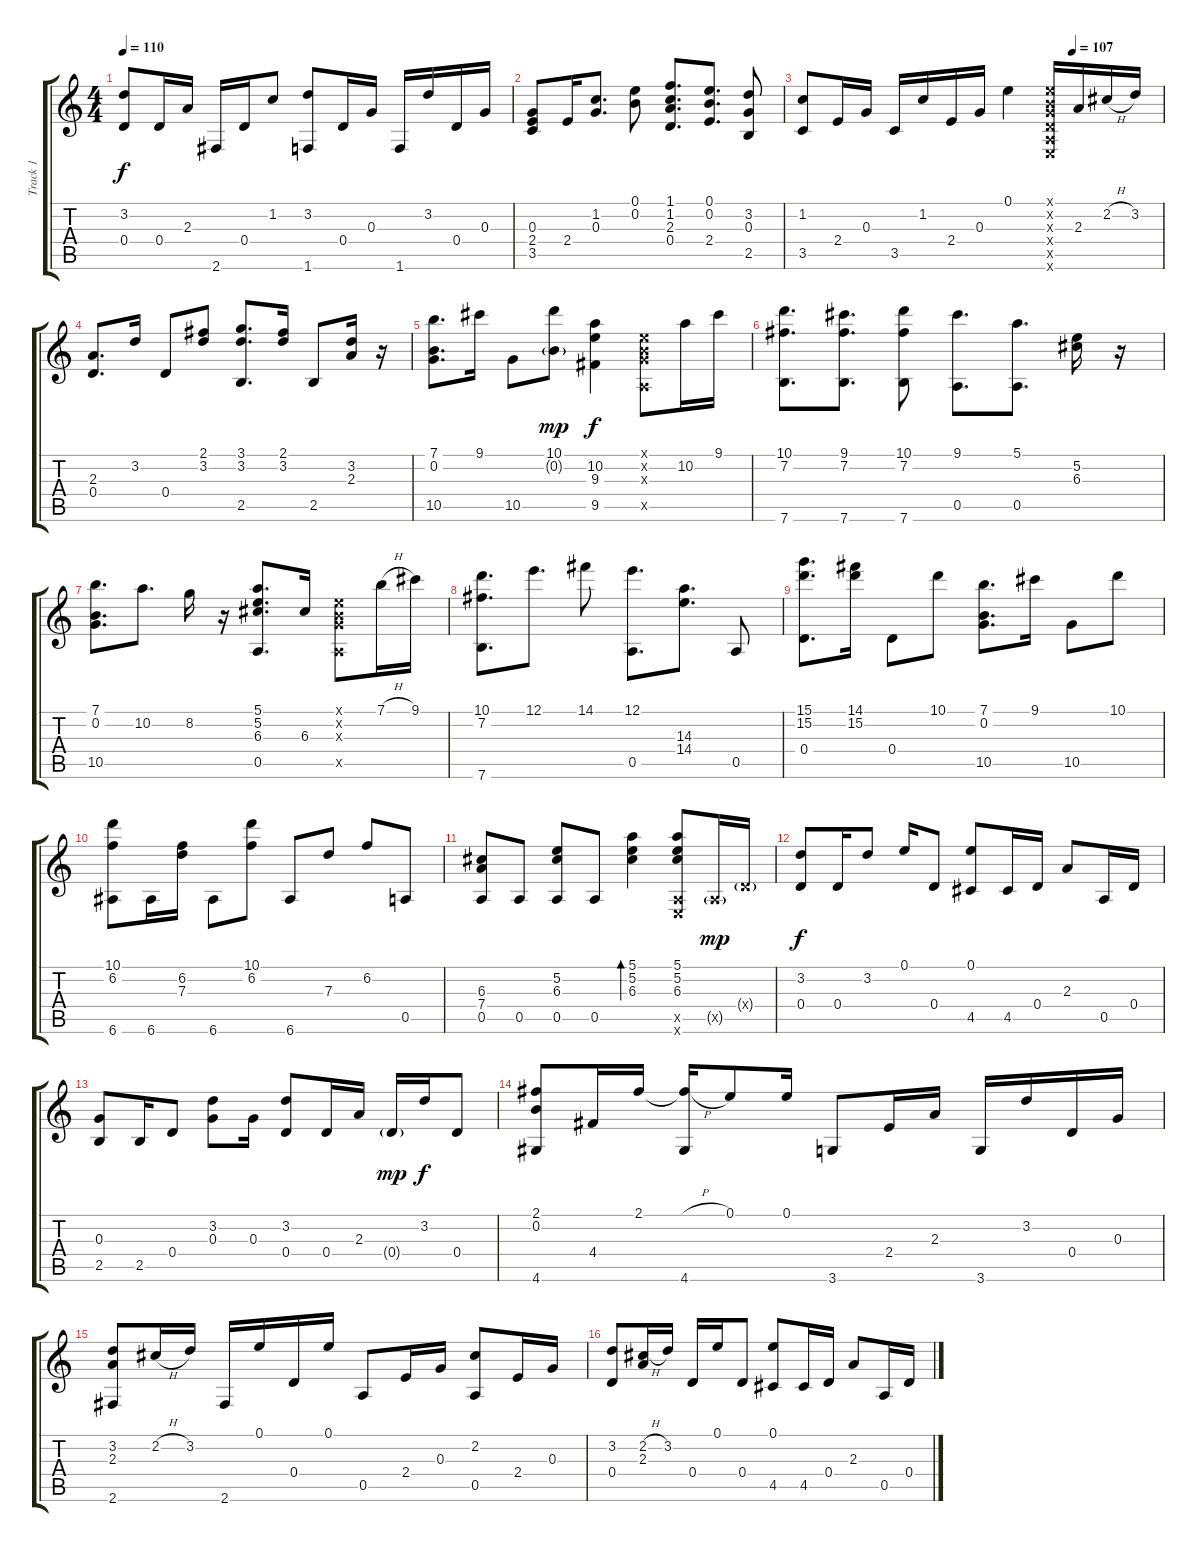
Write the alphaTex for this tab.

\track ("Track 1" "Track 1") {instrument acousticguitarsteel}
\staff {score tabs}
\tuning (E4 B3 G3 D3 A2 E2) {hide}
\ts (4 4)
\tempo 110
\clef g2
\ks c
(3.2 0.4).8{dy f} 0.4.16 2.3.16 2.6.16 0.4.16 1.2.8 (3.2 1.6).8 0.4.16 0.3.16 1.6.16 3.2.16 0.4.16 0.3.16 |
(0.3 2.4 3.5).8 2.4.16 (1.2 0.3).8{d} (0.1 0.2).8 (1.1 1.2 2.3 0.4).8{d} (0.1 0.2 2.4).8{d} (3.2 0.3 2.5).8 |
\tempo (107 0.75)
(1.2 3.5).8 2.4.16 0.3.16 3.5.16 1.2.16 2.4.16 0.3.16 0.1.4 (0.1{x} 0.2{x} 0.3{x} 0.4{x} 0.5{x} 0.6{x}).16 2.3.16 2.2{h}.16 3.2.16 |
(2.3 0.4).8{d} 3.2.16 0.4.8 (2.1 3.2).8 (3.1 3.2 2.5).8{d} (2.1 3.2).16 2.5.8 (3.2 2.3).16 r.16 |
(7.1 0.2 10.5).8{d} 9.1.16 10.5.8 (10.1 0.2{g}).8{dy mp} (10.2 9.3 9.5).4{dy f} (0.1{x} 0.2{x} 0.3{x} 0.5{x}).8 10.2.16 9.1.16 |
(10.1 7.2 7.6).8{d} (9.1 7.2 7.6).8{d} (10.1 7.2 7.6).8 (9.1 0.5).8{d} (5.1 0.5).8{d} (5.2 6.3).16 r.16 |
(7.1 0.2 10.5).8{d} 10.2.8{d} 8.2.16 r.16 (5.1 5.2 6.3 0.5).8{d} 6.3.16 (0.1{x} 0.2{x} 0.3{x} 0.5{x}).8 7.1{h}.16 9.1.16 |
(10.1 7.2 7.6).8{d} 12.1.8{d} 14.1.8 (12.1 0.5).8{d} (14.3 14.4).8{d} 0.5.8 |
(15.1 15.2 0.4).8{d} (14.1 15.2).16 0.4.8 10.1.8 (7.1 0.2 10.5).8{d} 9.1.16 10.5.8 10.1.8 |
(10.1 6.2 6.6).8 6.6.16 (6.2 7.3).16 6.6.8 (10.1 6.2).8 6.6.8 7.3.8 6.2.8 0.5.8 |
(6.3 7.4 0.5).8 0.5.8 (5.2 6.3 0.5).8 0.5.8 (5.1 5.2 6.3).4{bd 240} (5.1 5.2 6.3 0.5{x} 0.6{x}).8 0.5{g x}.16{dy mp} 0.4{g x}.16 |
(3.2 0.4).8{dy f} 0.4.16 3.2.8 0.1.16 0.4.8 (0.1 4.5).8 4.5.16 0.4.16 2.3.8 0.5.16 0.4.16 |
(0.3 2.5).8 2.5.16 0.4.8 (3.2 0.3).8 0.3.16 (3.2 0.4).8 0.4.16 2.3.16 0.4{g}.16{dy mp} 3.2.16{dy f} 0.4.8 |
(2.1 0.2 4.6).8 4.4.16 2.1.16 (2.1{h t} 4.6).16 0.1.8 0.1.16 3.6.8 2.4.16 2.3.16 3.6.16 3.2.16 0.4.16 0.3.16 |
(3.2 2.3 2.6).8 2.2{h}.16 3.2.16 2.6.16 0.1.16 0.4.16 0.1.16 0.5.8 2.4.16 0.3.16 (2.2 0.5).8 2.4.16 0.3.16 |
(3.2 0.4).8 (2.2{h} 2.3).16 3.2.16 0.4.16 0.1.16 0.4.8 (0.1 4.5).8 4.5.16 0.4.16 2.3.8 0.5.16 0.4.16
